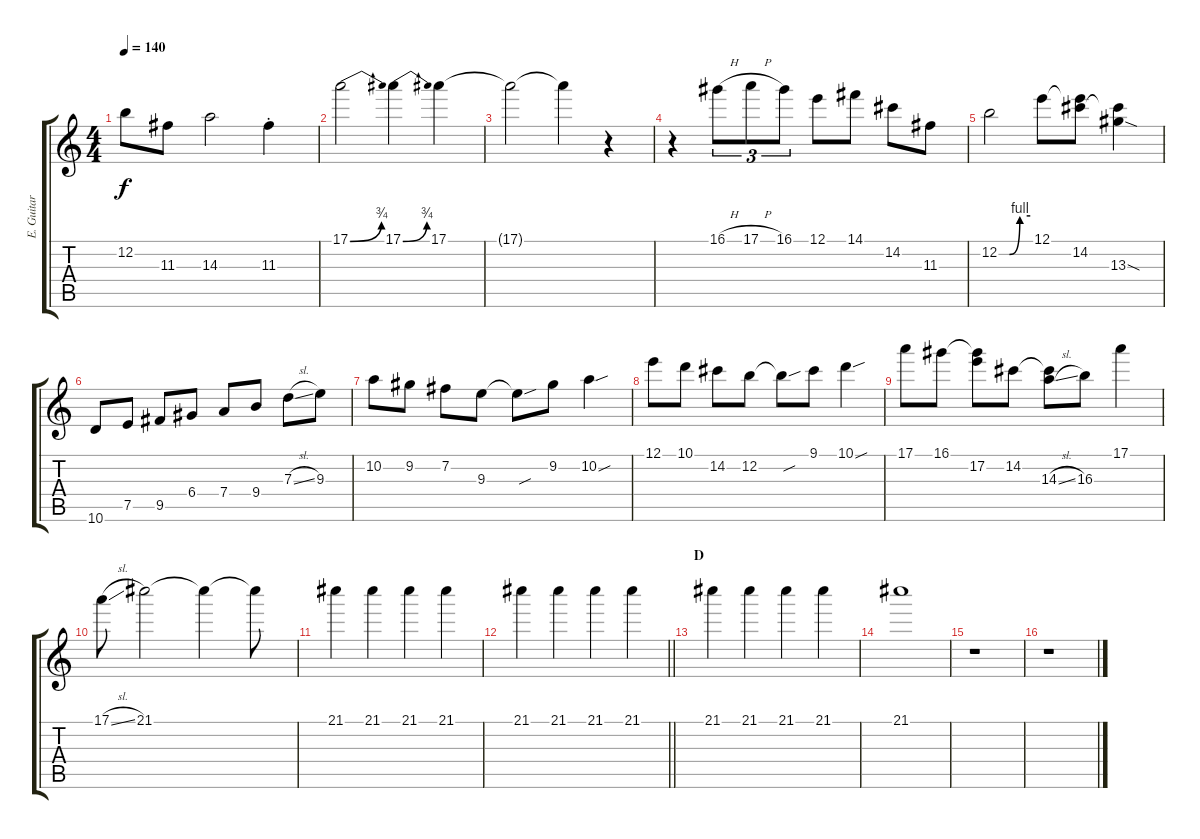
\track ("E. Guitar I" "E. Guitar ") {instrument distortionguitar}
\staff {score tabs}
\tuning (E4 B3 G3 D3 A2 E2) {hide}
\ts (4 4)
\tempo 140
\clef g2
\ks c
12.2.8{dy f} 11.3.8 14.3.2 11.3{st}.4 |
17.1{be (bend 0 0 60 3)}.2 17.1{be (bend 0 0 60 3)}.4 17.1.4 |
17.1{t}.2 17.1{t}.4 r.4 |
r.4 16.1{h}.8{tu (3 2)} 17.1{h}.8{tu (3 2)} 16.1.8{tu (3 2)} 12.1.8 14.1.8 14.2.8 11.3.8 |
12.2{be (custom 0 0 20 0 40 4 60 4)}.2 12.1.8 (12.1{t} 14.2).8 (14.2{t} 13.3{sod}).4 |
10.6.8 7.5.8 9.5.8 6.4.8 7.4.8 9.4.8 7.3{sl}.8 9.3.8 |
10.2.8 9.2.8 7.2.8 9.3.8 9.3{sou t}.8 9.2.8 10.2{sou}.4 |
12.1.8 10.1.8 14.2.8 12.2.8 12.2{sou t}.8 9.1.8 10.1{sou}.4 |
17.1.8 16.1.8 (16.1{t} 17.2).8 14.2.8 (14.2{t} 14.3{sl}).8 16.3.8 17.1.4 |
17.1{sl}.8 21.1.2 21.1{t}.4 21.1{t}.8 |
21.1.4 21.1.4 21.1.4 21.1.4 |
\barLineRight lightlight
21.1.4 21.1.4 21.1.4 21.1.4 |
\section ("" "D")
21.1.4 21.1.4 21.1.4 21.1.4 |
21.1.1{volume 0} |
r.1 |
r.1
